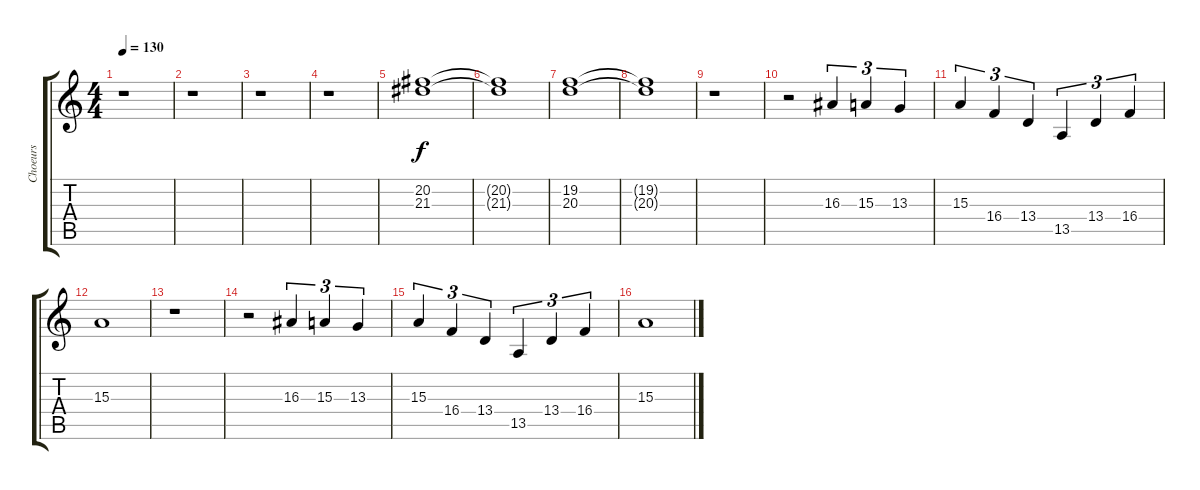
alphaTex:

\track ("Choeurs" "Choeurs") {instrument violin}
\staff {score tabs}
\tuning (Eb4 Bb3 Gb3 Db3 Ab2 Eb2) {hide}
\ts (4 4)
\tempo 130
\clef g2
\ks c
r.1{dy f} |
r.1 |
r.1 |
r.1 |
(20.2 21.3).1 |
(20.2{t} 21.3{t}).1 |
(19.2 20.3).1 |
(19.2{t} 20.3{t}).1 |
r.1 |
r.2 16.3.4{tu (3 2)} 15.3.4{tu (3 2)} 13.3.4{tu (3 2)} |
15.3.4{tu (3 2)} 16.4.4{tu (3 2)} 13.4.4{tu (3 2)} 13.5.4{tu (3 2)} 13.4.4{tu (3 2)} 16.4.4{tu (3 2)} |
15.3.1 |
r.1 |
r.2 16.3.4{tu (3 2)} 15.3.4{tu (3 2)} 13.3.4{tu (3 2)} |
15.3.4{tu (3 2)} 16.4.4{tu (3 2)} 13.4.4{tu (3 2)} 13.5.4{tu (3 2)} 13.4.4{tu (3 2)} 16.4.4{tu (3 2)} |
15.3.1
